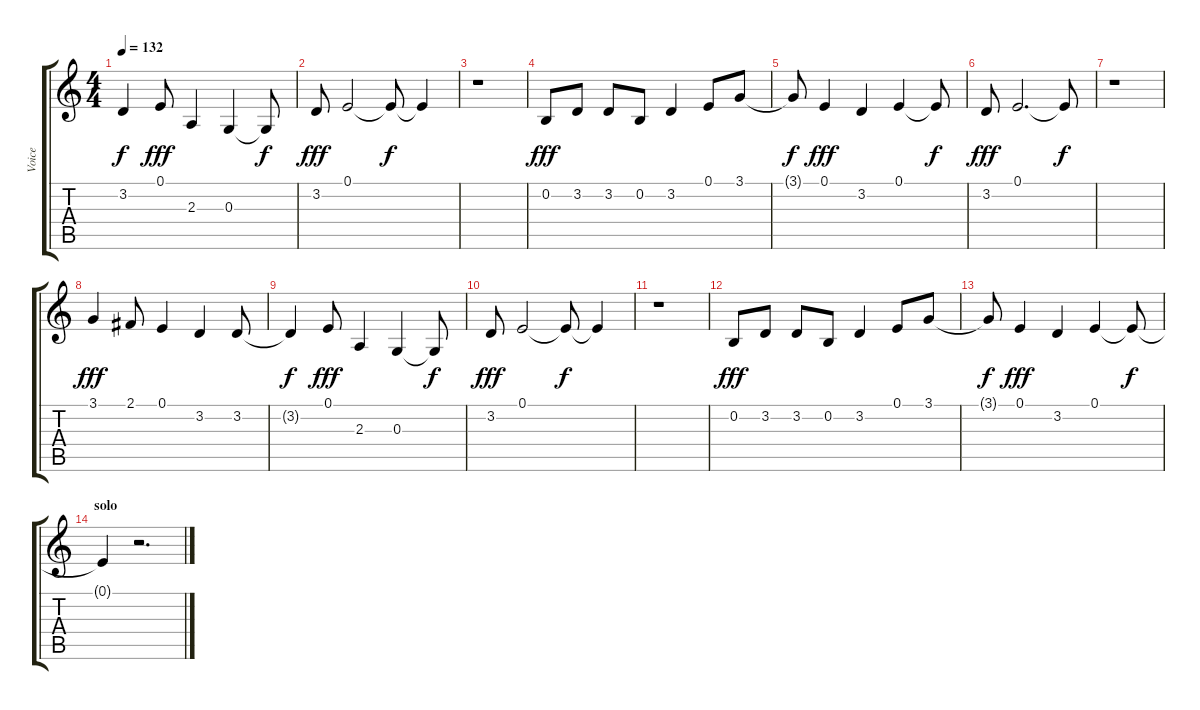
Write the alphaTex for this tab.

\track ("Voice" "Voice") {instrument altosax}
\staff {score tabs}
\tuning (E4 B3 G3 D3 A2 E2) {hide}
\ts (4 4)
\tempo 132
\clef g2
\ks c
3.2{t}.4{dy f} 0.1.8{dy fff} 2.3.4 0.3.4 0.3{t}.8{dy f} |
3.2.8{dy fff} 0.1.2 0.1{t}.8{dy f} 0.1{t}.4 |
r.1 |
0.2.8{dy fff} 3.2.8 3.2.8 0.2.8 3.2.4 0.1.8 3.1.8 |
3.1{t}.8{dy f} 0.1.4{dy fff} 3.2.4 0.1.4 0.1{t}.8{dy f} |
3.2.8{dy fff} 0.1.2{d} 0.1{t}.8{dy f} |
r.1 |
3.1.4{dy fff} 2.1.8 0.1.4 3.2.4 3.2.8 |
3.2{t}.4{dy f} 0.1.8{dy fff} 2.3.4 0.3.4 0.3{t}.8{dy f} |
3.2.8{dy fff} 0.1.2 0.1{t}.8{dy f} 0.1{t}.4 |
r.1 |
0.2.8{dy fff} 3.2.8 3.2.8 0.2.8 3.2.4 0.1.8 3.1.8 |
3.1{t}.8{dy f} 0.1.4{dy fff} 3.2.4 0.1.4 0.1{t}.8{dy f} |
\section ("" "solo")
0.1{t}.4 r.2{d}
